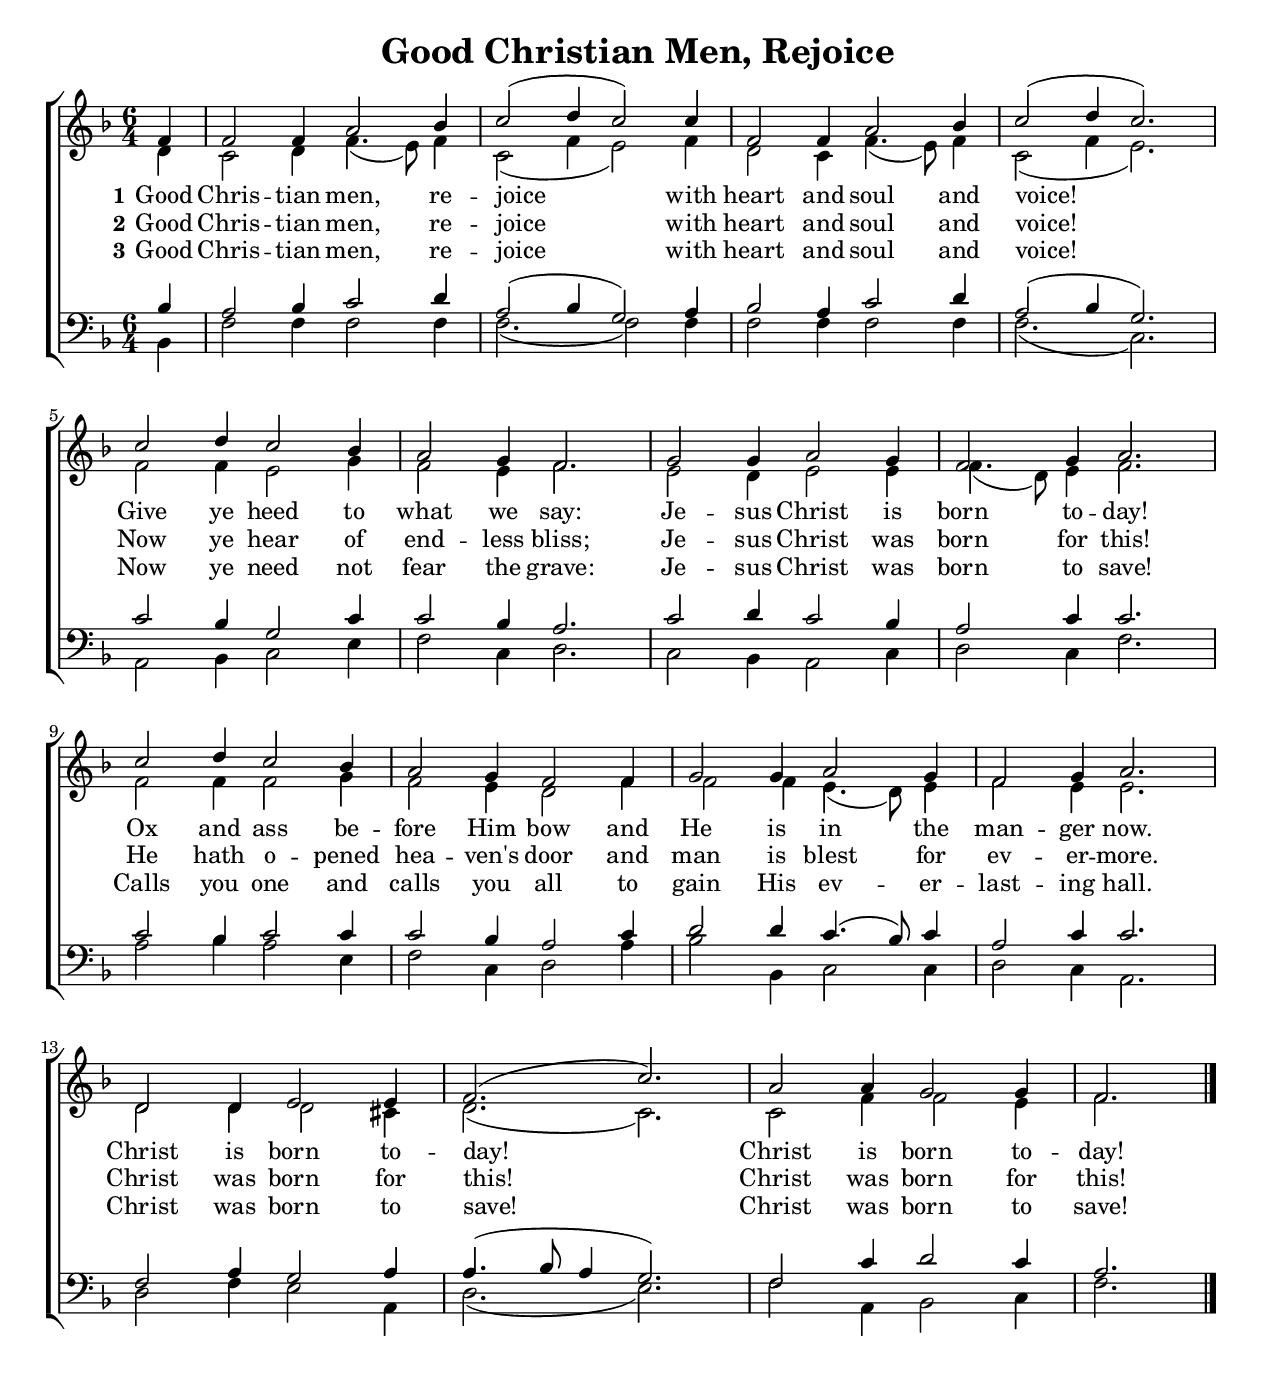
%lilypond input 


\version "2.16.2"
#(set-default-paper-size "letter")
#(set-global-staff-size 19)

\header {
  title = "Good Christian Men, Rejoice"
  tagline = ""
}


\paper {
% 	between-system-space = 0.3\cm
	between-system-padding = 0.3\cm
	after-title-space = 0.05\cm
    indent = 0
% 	ragged-bottom = ##f
% 	ragged-last-bottom = ##f
    %page-breaking = #ly:minimal-breaking
    %page-count = #2
    %system-count = #5

}

\include "deutsch.ly"

ScoreSettings = {
% 	\set Score.skipBars = ##t
% 	\override Staff.VerticalAxisGroup #'minimum-Y-extent = #'(-0 . 0)
% 	\set Staff.midiInstrument = "acoustic grand"
% 	\override Lyrics.VerticalAxisGroup #'minimum-Y-extent = #'(-0 . 0)
	% left-align all rehearsal marks
% 	\override Score.RehearsalMark #'self-alignment-X = #-1
% 	\override Score.RehearsalMark #'padding = #2.8
% 	\override Score.RehearsalMark #'font-size = #1
% 	\override Score.RehearsalMark #'font-shape = #'italic
%
	%\override Score.BarNumber  #'break-visibility = #end-of-line-invisible
	%\set Score.barNumberVisibility = #(every-nth-bar-number-visible 5)
}

GlobalSettings = \notemode
{	
	\key f \major
	\time 6/4
	\partial 4
% 	\autoBeamOff
	\revert Rest #'direction
	\revert MultiMeasureRest #'staff-position
}

dynamik = {}

tempos = {}

sopMusic = \relative c' {
    f4 | f2 f4 a2 b4 | c2 (d4 c2) c4 | f,2 f4 a2 b4 | c2 (d4 c2.) | \break
    c2 d4 c2 b4 | a2 g4 f2.   | g2 g4 a2 g4 | f2 g4 a2. | \break
    c2 d4 c2 b4 | a2 g4 f2 f4 | g2 g4 a2 g4 | f2 g4 a2. | \break
    d,2 d4 e2 e4 | f2. (c'2.)   | a2 a4 g2 g4 | f2. \bar"|."
}

altoMusic = \relative c' {
    d4 | c2 d4 f4. (e8) f4 | c2 (f4 e2) f4 | d2 c4 f4. (e8) f4 | c2 (f4 e2.) |
    f2 f4 e2 g4 | f2 e4 f2. | e2 d4 e2 e4 | f4. (d8) e4 f2. |
    f2 f4 f2 g4 | f2 e4 d2 f4 | f2 f4 e4. (d8) e4 | f2 e4 e2. |
                         % parenthesize natural?
    d2 d4 d2 cis4 | d2. (c2.) | c2 f4 f2 e4 | f2. \bar"|." 
}

tenorMusic = \relative c' {
    b4 | a2 b4 c2 d4 | a2 (b4 g2) a4 | b2 a4 c2 d4 | a2 (b4 g2.) |
    c2 b4 g2 c4 | c2 b4 a2. | c2 d4 c2 b4 | a2 c4 c2. |
    c2 b4 c2 c4 | c2 b4 a2 c4 | d2 d4 c4. (b8) c4 | a2 c4 c2. |
    f,2 a4 g2 a4 | a4. (b8 a4 g2.) | f2 c'4 d2 c4 | a2. \bar"|." 
}

bassMusic = \relative c' {
    b,4 | f'2 f4 f2 f4 | f2. (f2) f4 | f2 f4 f2 f4 | f2. (c2.) |
    a2 b4 c2 e4 | f2 c4 d2. | c2 b4 a2 c4 | d2 c4 f2. |
    a2 b4 a2 e4 | f2 c4 d2 a'4 | b2 b,4 c2 c4 | d2 c4 a2. |
    d2 f4 e2 a,4 | d2. (e2.) | f2 a,4 b2 c4 | f2. \bar"|." 
}

VerseI = \lyricmode
{
  \set stanza = "1"
  Good Chris -- tian men, re -- joice
  with heart and soul and voice!
  Give ye heed to what we say:
  Je -- sus Christ is born to -- day!
  Ox and ass be -- fore Him bow
  and He is in the man -- ger now.
  Christ is born to -- day!
  Christ is born to -- day!
}

VerseII = \lyricmode
{
  \set stanza = "2"
  Good Chris -- tian men, re -- joice
  with heart and soul and voice!
  Now ye hear of end -- less bliss;
  Je -- sus Christ was born for this!
  He hath o -- pened hea -- ven's door
  and man is blest for ev -- er -- more.
  Christ was born for this!
  Christ was born for this!
}

VerseIII = \lyricmode
{
  \set stanza = "3"
  Good Chris -- tian men, re -- joice
  with heart and soul and voice!
  Now ye need not fear the grave:
  Je -- sus Christ was born to save!
  Calls you one and calls you all
  to gain His ev -- er -- last -- ing hall.
  Christ was born to save!
  Christ was born to save!
}

\score {
  \context ChoirStaff <<
    \ScoreSettings
    \context Staff = women <<
      \dynamik
      \tempos
      \dynamicUp
      \context Voice = sopranos { \voiceOne << \GlobalSettings \sopMusic >> }
      \context Voice = altos { \voiceTwo << \GlobalSettings \altoMusic >> }
      %\set Staff.instrument = \markup { \column { "S" \line {"A"} } }
    >>
    \context Lyrics = sopranosI \lyricsto sopranos \VerseI
    \context Lyrics = sopranosII \lyricsto sopranos \VerseII
    \context Lyrics = sopranosIII \lyricsto sopranos \VerseIII

    \context Staff = men <<
      \clef bass
      \dynamik
      \dynamicDown
      \context Voice = tenors { \voiceOne <<\GlobalSettings \tenorMusic >> }
      \context Voice = basses { \voiceTwo <<\GlobalSettings \bassMusic >> }
      %\set Staff.instrument = \markup { \column { "T" \line {"B"} } }
    >>
  >>
}

